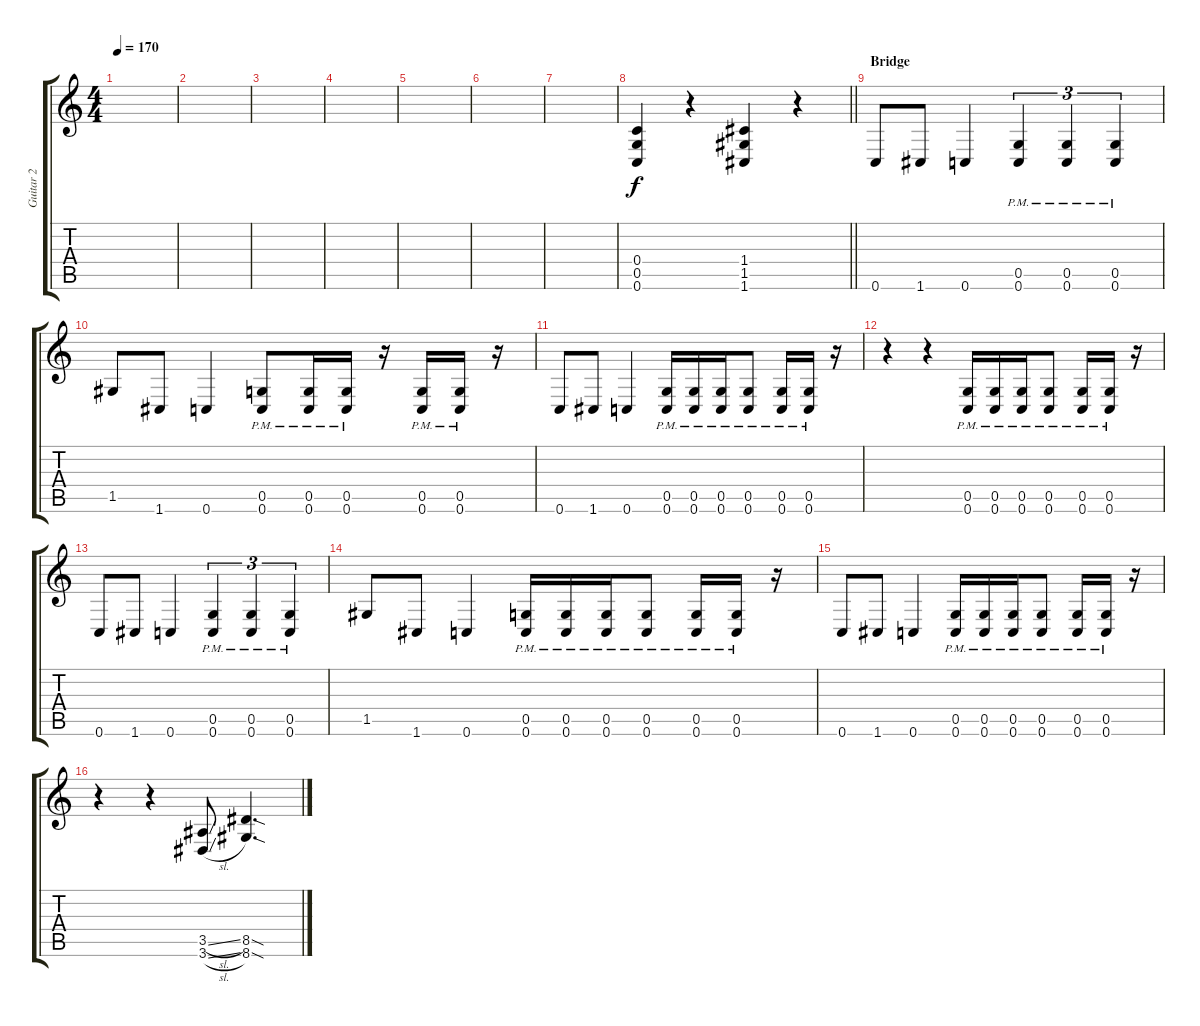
\track ("Guitar 2" "Guitar 2") {instrument distortionguitar}
\staff {score tabs}
\tuning (D4 A3 F3 C3 G2 C2) {hide}
\ts (4 4)
\tempo 170
\clef g2
\ks c
|
|
|
|
|
|
|
\barLineRight lightlight
(0.4 0.5 0.6).4 r.4 (1.4 1.5 1.6).4 r.4 |
\section ("" "Bridge")
0.6.8 1.6.8 0.6.4 (0.5{pm} 0.6{pm}).4{tu (3 2)} (0.5{pm} 0.6{pm}).4{tu (3 2)} (0.5{pm} 0.6{pm}).4{tu (3 2)} |
1.5.8 1.6.8 0.6.4 (0.5{pm} 0.6{pm}).8 (0.5{pm} 0.6{pm}).16 (0.5{pm} 0.6{pm}).16 r.16 (0.5{pm} 0.6{pm}).16 (0.5{pm} 0.6{pm}).16 r.16 |
0.6.8 1.6.8 0.6.4 (0.5{pm} 0.6{pm}).16 (0.5{pm} 0.6{pm}).16 (0.5{pm} 0.6{pm}).16 (0.5{pm} 0.6{pm}).8 (0.5{pm} 0.6{pm}).16 (0.5{pm} 0.6{pm}).16 r.16 |
r.4 r.4 (0.5{pm} 0.6{pm}).16 (0.5{pm} 0.6{pm}).16 (0.5{pm} 0.6{pm}).16 (0.5{pm} 0.6{pm}).8 (0.5{pm} 0.6{pm}).16 (0.5{pm} 0.6{pm}).16 r.16 |
0.6.8 1.6.8 0.6.4 (0.5{pm} 0.6{pm}).4{tu (3 2)} (0.5{pm} 0.6{pm}).4{tu (3 2)} (0.5{pm} 0.6{pm}).4{tu (3 2)} |
1.5.8 1.6.8 0.6.4 (0.5{pm} 0.6{pm}).16 (0.5{pm} 0.6{pm}).16 (0.5{pm} 0.6{pm}).16 (0.5{pm} 0.6{pm}).8 (0.5{pm} 0.6{pm}).16 (0.5{pm} 0.6{pm}).16 r.16 |
0.6.8 1.6.8 0.6.4 (0.5{pm} 0.6{pm}).16 (0.5{pm} 0.6{pm}).16 (0.5{pm} 0.6{pm}).16 (0.5{pm} 0.6{pm}).8 (0.5{pm} 0.6{pm}).16 (0.5{pm} 0.6{pm}).16 r.16 |
r.4 r.4 (3.5{sl} 3.6{sl}).8 (8.5{sod} 8.6{sod}).4{d}
